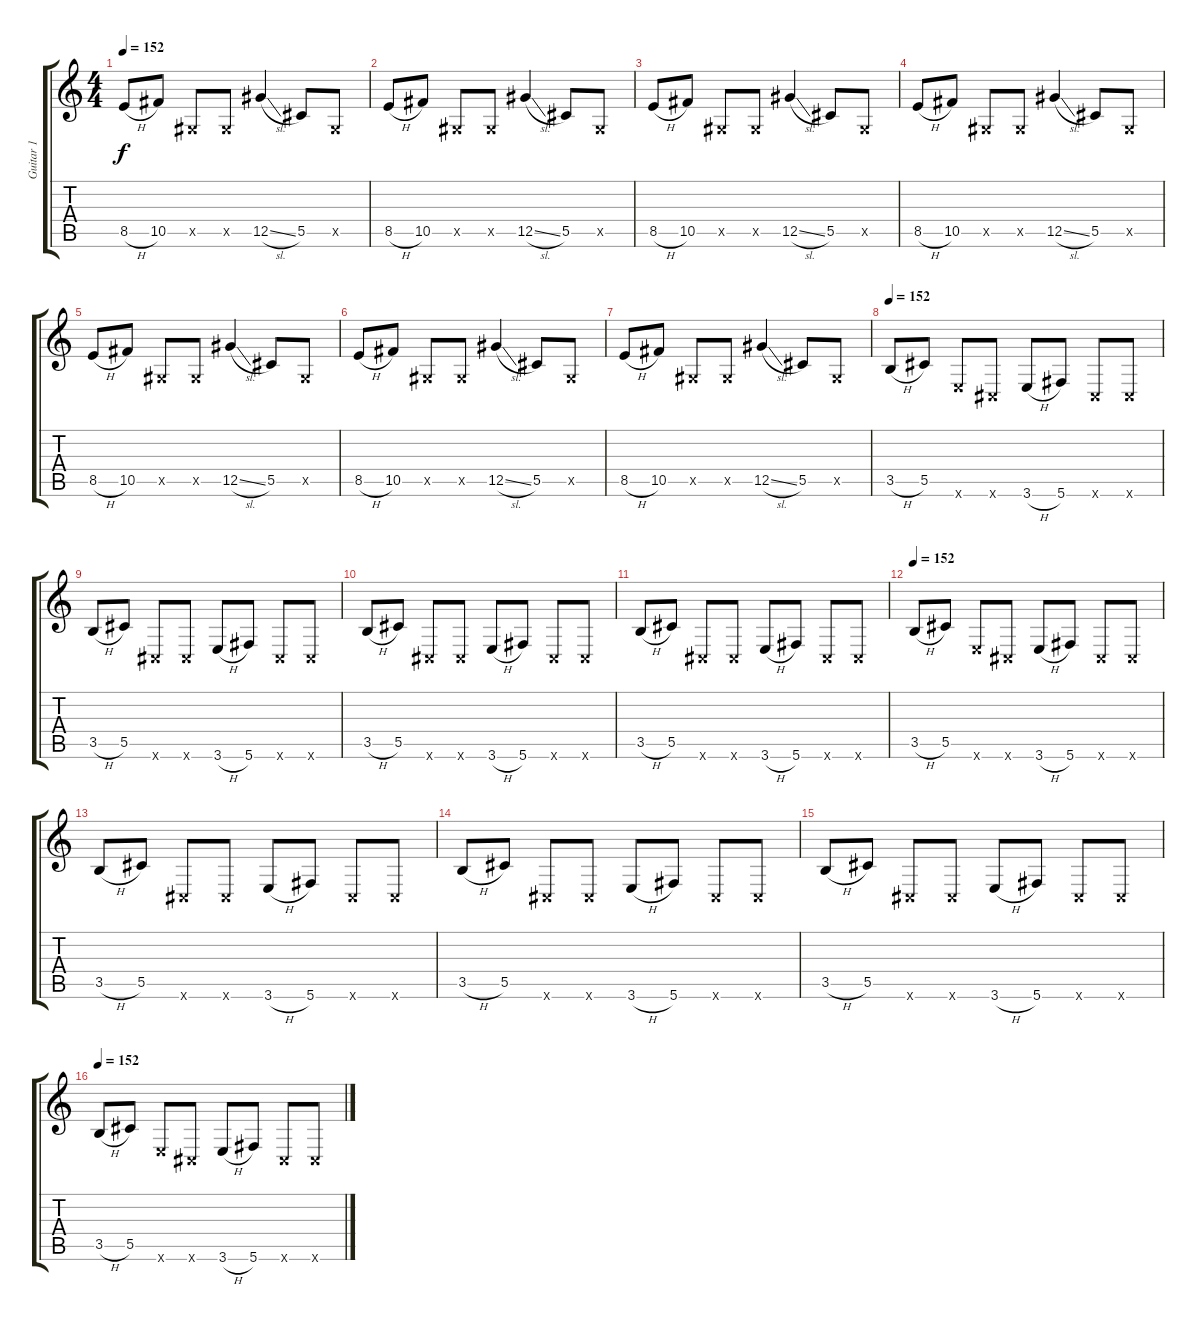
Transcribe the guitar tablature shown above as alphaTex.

\track ("Guitar 1" "Guitar 1") {instrument overdrivenguitar}
\staff {score tabs}
\tuning (Eb4 Bb3 Gb3 Db3 Ab2 Db2) {hide}
\ts (4 4)
\tempo 152
\clef g2
\ks c
8.5{h}.8{dy f} 10.5.8 0.5{x}.8 0.5{x}.8 12.5{sl}.4 5.5.8 0.5{x}.8 |
8.5{h}.8 10.5.8 0.5{x}.8 0.5{x}.8 12.5{sl}.4 5.5.8 0.5{x}.8 |
8.5{h}.8 10.5.8 0.5{x}.8 0.5{x}.8 12.5{sl}.4 5.5.8 0.5{x}.8 |
8.5{h}.8 10.5.8 0.5{x}.8 0.5{x}.8 12.5{sl}.4 5.5.8 0.5{x}.8 |
8.5{h}.8 10.5.8 0.5{x}.8 0.5{x}.8 12.5{sl}.4 5.5.8 0.5{x}.8 |
8.5{h}.8 10.5.8 0.5{x}.8 0.5{x}.8 12.5{sl}.4 5.5.8 0.5{x}.8 |
8.5{h}.8 10.5.8 0.5{x}.8 0.5{x}.8 12.5{sl}.4 5.5.8 0.5{x}.8 |
\tempo 152
3.5{h}.8{volume 15 instrument overdrivenguitar} 5.5.8 3.6{x}.8 0.6{x}.8 3.6{h}.8 5.6.8 0.6{x}.8 0.6{x}.8 |
3.5{h}.8 5.5.8 0.6{x}.8 0.6{x}.8 3.6{h}.8 5.6.8 0.6{x}.8 0.6{x}.8 |
3.5{h}.8 5.5.8 0.6{x}.8 0.6{x}.8 3.6{h}.8 5.6.8 0.6{x}.8 0.6{x}.8 |
3.5{h}.8 5.5.8 0.6{x}.8 0.6{x}.8 3.6{h}.8 5.6.8 0.6{x}.8 0.6{x}.8 |
\tempo 152
3.5{h}.8{volume 15 instrument overdrivenguitar} 5.5.8 3.6{x}.8 0.6{x}.8 3.6{h}.8 5.6.8 0.6{x}.8 0.6{x}.8 |
3.5{h}.8 5.5.8 0.6{x}.8 0.6{x}.8 3.6{h}.8 5.6.8 0.6{x}.8 0.6{x}.8 |
3.5{h}.8 5.5.8 0.6{x}.8 0.6{x}.8 3.6{h}.8 5.6.8 0.6{x}.8 0.6{x}.8 |
3.5{h}.8 5.5.8 0.6{x}.8 0.6{x}.8 3.6{h}.8 5.6.8 0.6{x}.8 0.6{x}.8 |
\tempo 152
3.5{h}.8{volume 15 instrument overdrivenguitar} 5.5.8 3.6{x}.8 0.6{x}.8 3.6{h}.8 5.6.8 0.6{x}.8 0.6{x}.8
